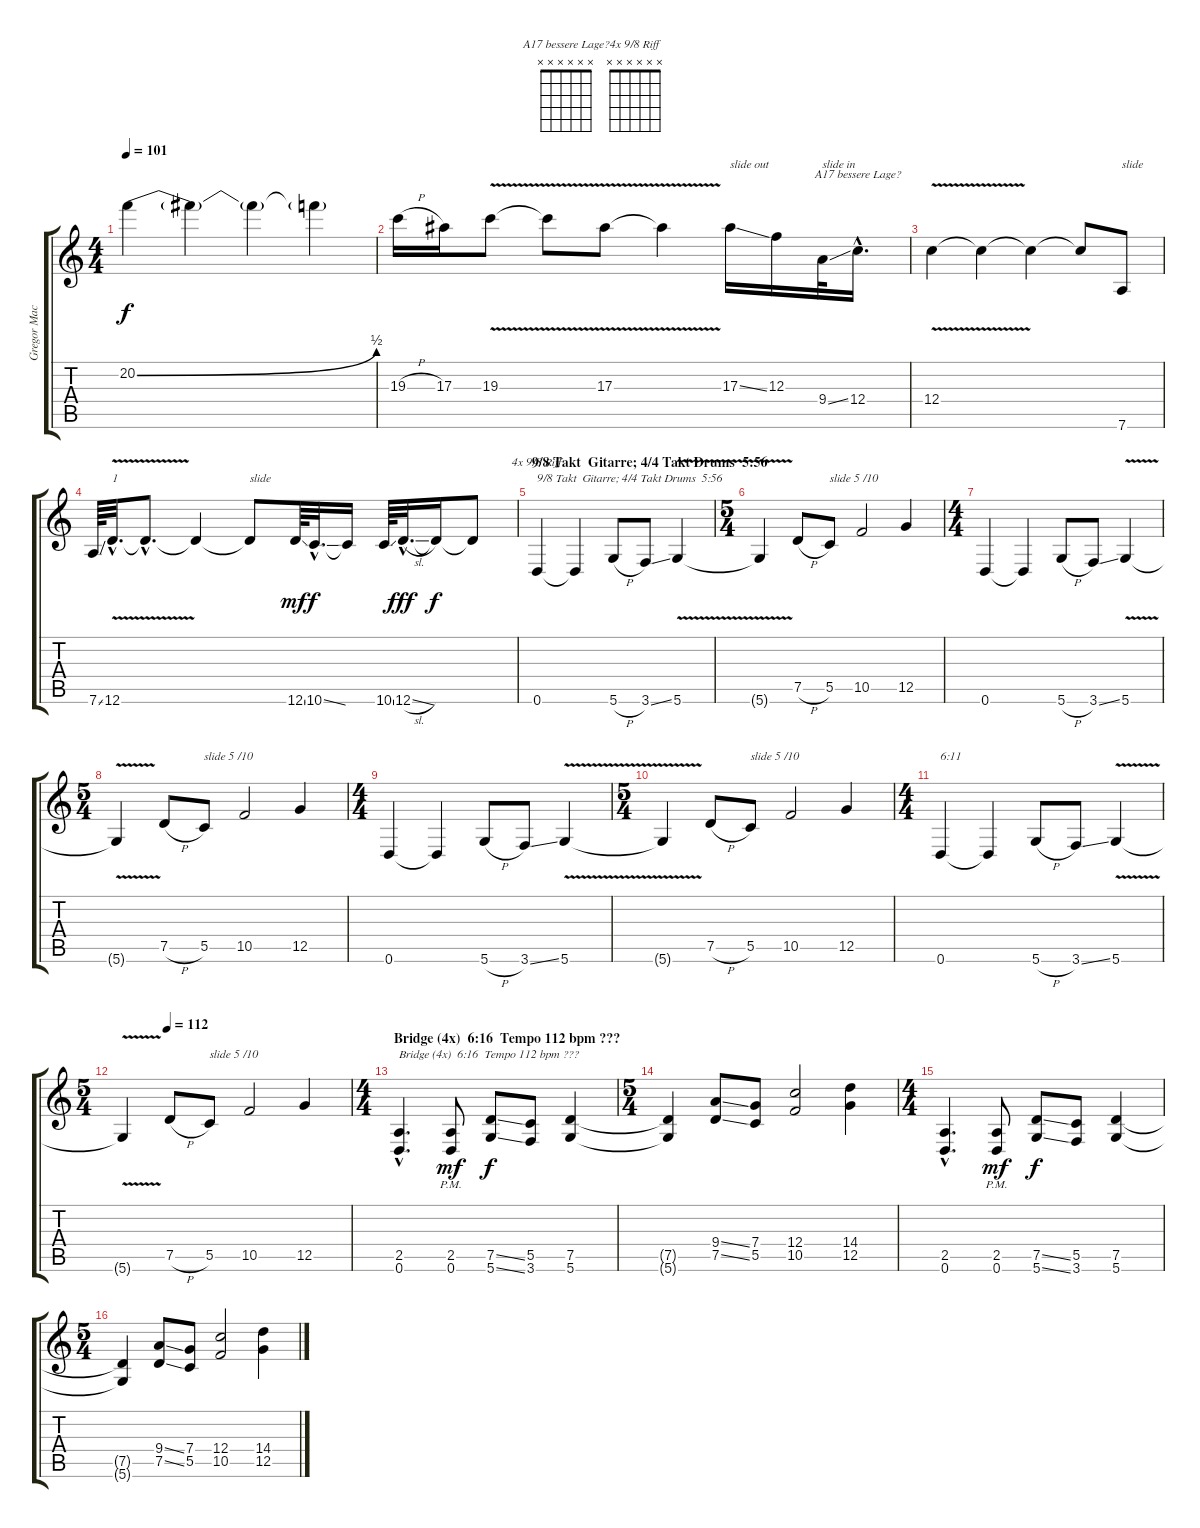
\track ("Gregor Mackintosh" "Gregor Mac") {instrument overdrivenguitar}
\staff {score tabs}
\tuning (D4 A3 F3 C3 G2 D2) {hide}
\chord ("A17 bessere Lage?" x x x x x x)
\chord ("4x 9/8 Riff" x x x x x x)
\ts (4 4)
\tempo 101
\clef g2
\ks c
20.2{be (bend 0 0 60 2)}.4{dy f} 20.2{t}.4 20.2{t}.4 20.2{t}.4 |
19.3{h}.16 17.3.16 19.3{v}.8 19.3{t}.8 17.3{v}.8 17.3{t}.4 17.3{ss}.16{txt "slide out"} 12.3.16 9.4{ss}.32{txt "slide in"} 12.4{hac}.16{d ch "A17 bessere Lage?"} |
12.4{v}.4 12.4{t}.4 12.4{t}.4 12.4{t}.8 7.6.8{txt "slide"} |
7.6{ss}.64 12.6{v hac}.32{d txt "1"} 12.6{hac t}.8{d} 12.6{t}.4 12.6{t}.8{txt "slide"} 12.6{ss}.64{dy mf} 10.6{ss hac}.32{d dy f} 10.6{t}.16 10.6{ss}.64 12.6{sl hac}.32{d dy fff} 12.6{t}.16{dy f} 12.6{t}.8 |
\section ("" "9/8 Takt  Gitarre; 4/4 Takt Drums  5:56")
0.6.4{ch "4x 9/8 Riff" txt "9/8 Takt  Gitarre; 4/4 Takt Drums  5:56"} 0.6{t}.4 5.6{h}.8 3.6{ss}.8 5.6{v}.4 |
\ts (5 4)
5.6{t}.4 7.5{h}.8 5.5.8{txt "slide 5 /10"} 10.5.2 12.5.4 |
\ts (4 4)
0.6.4 0.6{t}.4 5.6{h}.8 3.6{ss}.8 5.6{v}.4 |
\ts (5 4)
5.6{t}.4 7.5{h}.8 5.5.8{txt "slide 5 /10"} 10.5.2 12.5.4 |
\ts (4 4)
0.6.4 0.6{t}.4 5.6{h}.8 3.6{ss}.8 5.6{v}.4 |
\ts (5 4)
5.6{t}.4 7.5{h}.8 5.5.8{txt "slide 5 /10"} 10.5.2 12.5.4 |
\ts (4 4)
0.6.4{txt "6:11"} 0.6{t}.4 5.6{h}.8 3.6{ss}.8 5.6{v}.4 |
\ts (5 4)
\tempo (112 0.2)
5.6{t}.4 7.5{h}.8 5.5.8{txt "slide 5 /10"} 10.5.2 12.5.4 |
\ts (4 4)
\section ("" "Bridge (4x)  6:16  Tempo 112 bpm ???")
(2.5{hac} 0.6{hac}).4{d txt "Bridge (4x)  6:16  Tempo 112 bpm ???"} (2.5{pm} 0.6{pm}).8{dy mf} (7.5{ss} 5.6{ss}).8{dy f} (5.5 3.6).8 (7.5 5.6).4 |
\ts (5 4)
(7.5{t} 5.6{t}).4 (9.4{ss} 7.5{ss}).8 (7.4 5.5).8 (12.4 10.5).2 (14.4 12.5).4 |
\ts (4 4)
(2.5{hac} 0.6{hac}).4{d} (2.5{pm} 0.6{pm}).8{dy mf} (7.5{ss} 5.6{ss}).8{dy f} (5.5 3.6).8 (7.5 5.6).4 |
\ts (5 4)
(7.5{t} 5.6{t}).4 (9.4{ss} 7.5{ss}).8 (7.4 5.5).8 (12.4 10.5).2 (14.4 12.5).4
